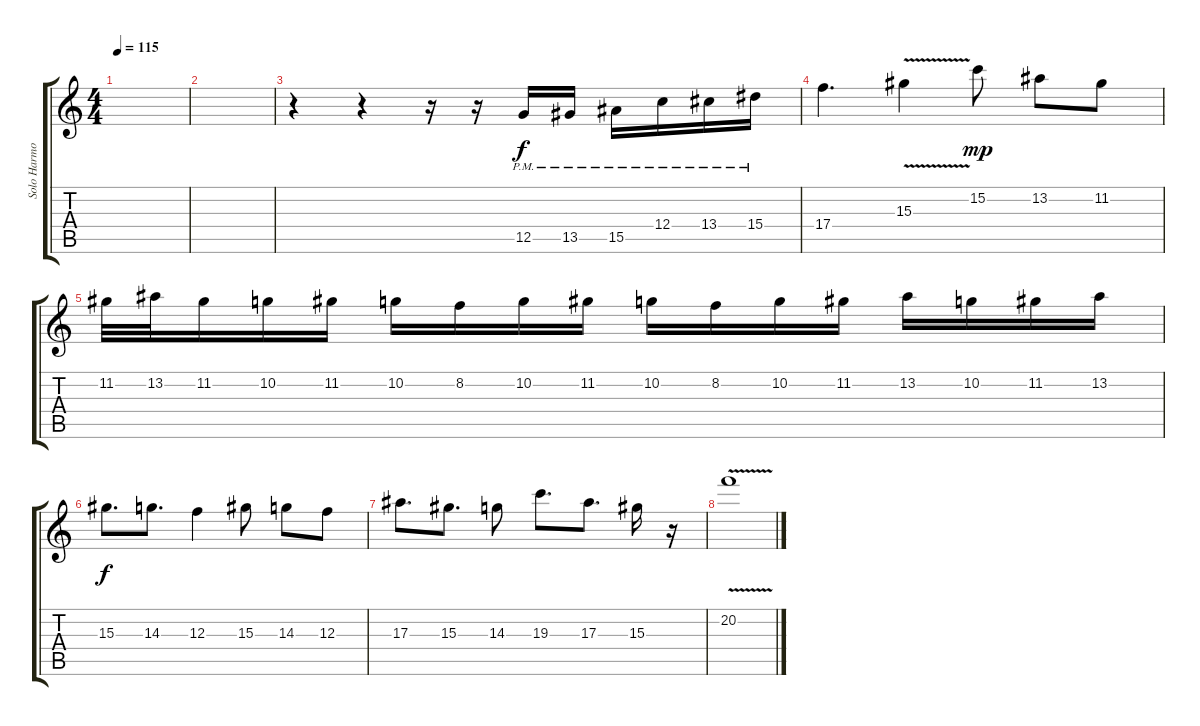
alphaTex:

\track ("Solo Harmony" "Solo Harmo") {instrument distortionguitar}
\staff {score tabs}
\tuning (D4 A3 F3 C3 G2 C2) {hide}
\ts (4 4)
\tempo 115
\clef g2
\ks c
|
|
r.4 r.4 r.16 r.16 12.5{pm}.16 13.5{pm}.16 15.5{pm}.16 12.4{pm}.16 13.4{pm}.16 15.4{pm}.16 |
17.4.4{d} 15.3{v}.4 15.2.8{dy mp} 13.2.8 11.2.8 |
11.2.32 13.2.32 11.2.16 10.2.16 11.2.16 10.2.16 8.2.16 10.2.16 11.2.16 10.2.16 8.2.16 10.2.16 11.2.16 13.2.16 10.2.16 11.2.16 13.2.16 |
15.3.8{d dy f} 14.3.8{d} 12.3.4 15.3.8 14.3.8 12.3.8 |
17.3.8{d} 15.3.8{d} 14.3.8 19.3.8{d} 17.3.8{d} 15.3.16 r.16 |
20.2{v}.1
